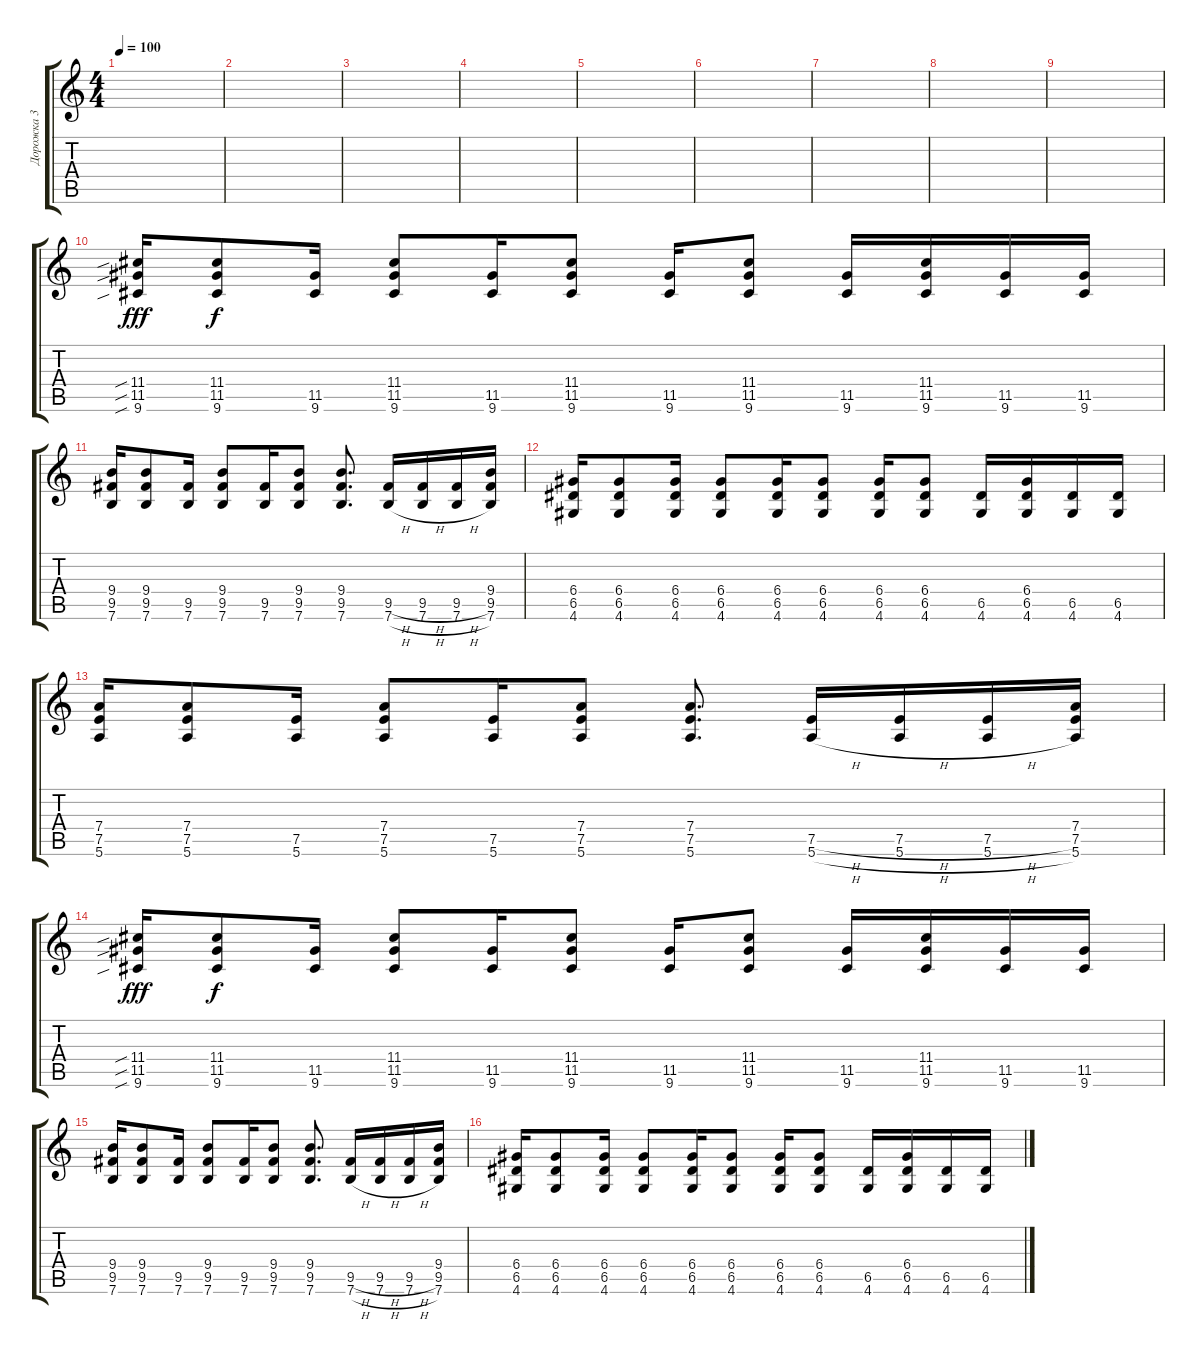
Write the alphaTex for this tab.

\track ("Дорожка 3" "Дорожка 3") {instrument distortionguitar}
\staff {score tabs}
\tuning (E4 B3 G3 D3 A2 E2) {hide}
\ts (4 4)
\tempo 100
\clef g2
\ks c
|
|
|
|
|
|
|
|
|
(11.4{sib} 11.5{sib} 9.6{sib}).16{dy fff volume 16 balance 0} (11.4 11.5 9.6).8{dy f} (11.5 9.6).16 (11.4 11.5 9.6).8 (11.5 9.6).16 (11.4 11.5 9.6).8 (11.5 9.6).16 (11.4 11.5 9.6).8 (11.5 9.6).16 (11.4 11.5 9.6).16 (11.5 9.6).16 (11.5 9.6).16 |
(9.4 9.5 7.6).16 (9.4 9.5 7.6).8 (9.5 7.6).16 (9.4 9.5 7.6).8 (9.5 7.6).16 (9.4 9.5 7.6).8 (9.4 9.5 7.6).8{d} (9.5{h} 7.6{h}).16 (9.5{h} 7.6{h}).16 (9.5{h} 7.6{h}).16 (9.4 9.5 7.6).16 |
(6.4 6.5 4.6).16 (6.4 6.5 4.6).8 (6.4 6.5 4.6).16 (6.4 6.5 4.6).8 (6.4 6.5 4.6).16 (6.4 6.5 4.6).8 (6.4 6.5 4.6).16 (6.4 6.5 4.6).8 (6.5 4.6).16 (6.4 6.5 4.6).16 (6.5 4.6).16 (6.5 4.6).16 |
(7.4 7.5 5.6).16 (7.4 7.5 5.6).8 (7.5 5.6).16 (7.4 7.5 5.6).8 (7.5 5.6).16 (7.4 7.5 5.6).8 (7.4 7.5 5.6).8{d} (7.5{h} 5.6{h}).16 (7.5{h} 5.6{h}).16 (7.5{h} 5.6{h}).16 (7.4 7.5 5.6).16 |
(11.4{sib} 11.5{sib} 9.6{sib}).16{dy fff} (11.4 11.5 9.6).8{dy f} (11.5 9.6).16 (11.4 11.5 9.6).8 (11.5 9.6).16 (11.4 11.5 9.6).8 (11.5 9.6).16 (11.4 11.5 9.6).8 (11.5 9.6).16 (11.4 11.5 9.6).16 (11.5 9.6).16 (11.5 9.6).16 |
(9.4 9.5 7.6).16 (9.4 9.5 7.6).8 (9.5 7.6).16 (9.4 9.5 7.6).8 (9.5 7.6).16 (9.4 9.5 7.6).8 (9.4 9.5 7.6).8{d} (9.5{h} 7.6{h}).16 (9.5{h} 7.6{h}).16 (9.5{h} 7.6{h}).16 (9.4 9.5 7.6).16 |
(6.4 6.5 4.6).16 (6.4 6.5 4.6).8 (6.4 6.5 4.6).16 (6.4 6.5 4.6).8 (6.4 6.5 4.6).16 (6.4 6.5 4.6).8 (6.4 6.5 4.6).16 (6.4 6.5 4.6).8 (6.5 4.6).16 (6.4 6.5 4.6).16 (6.5 4.6).16 (6.5 4.6).16
